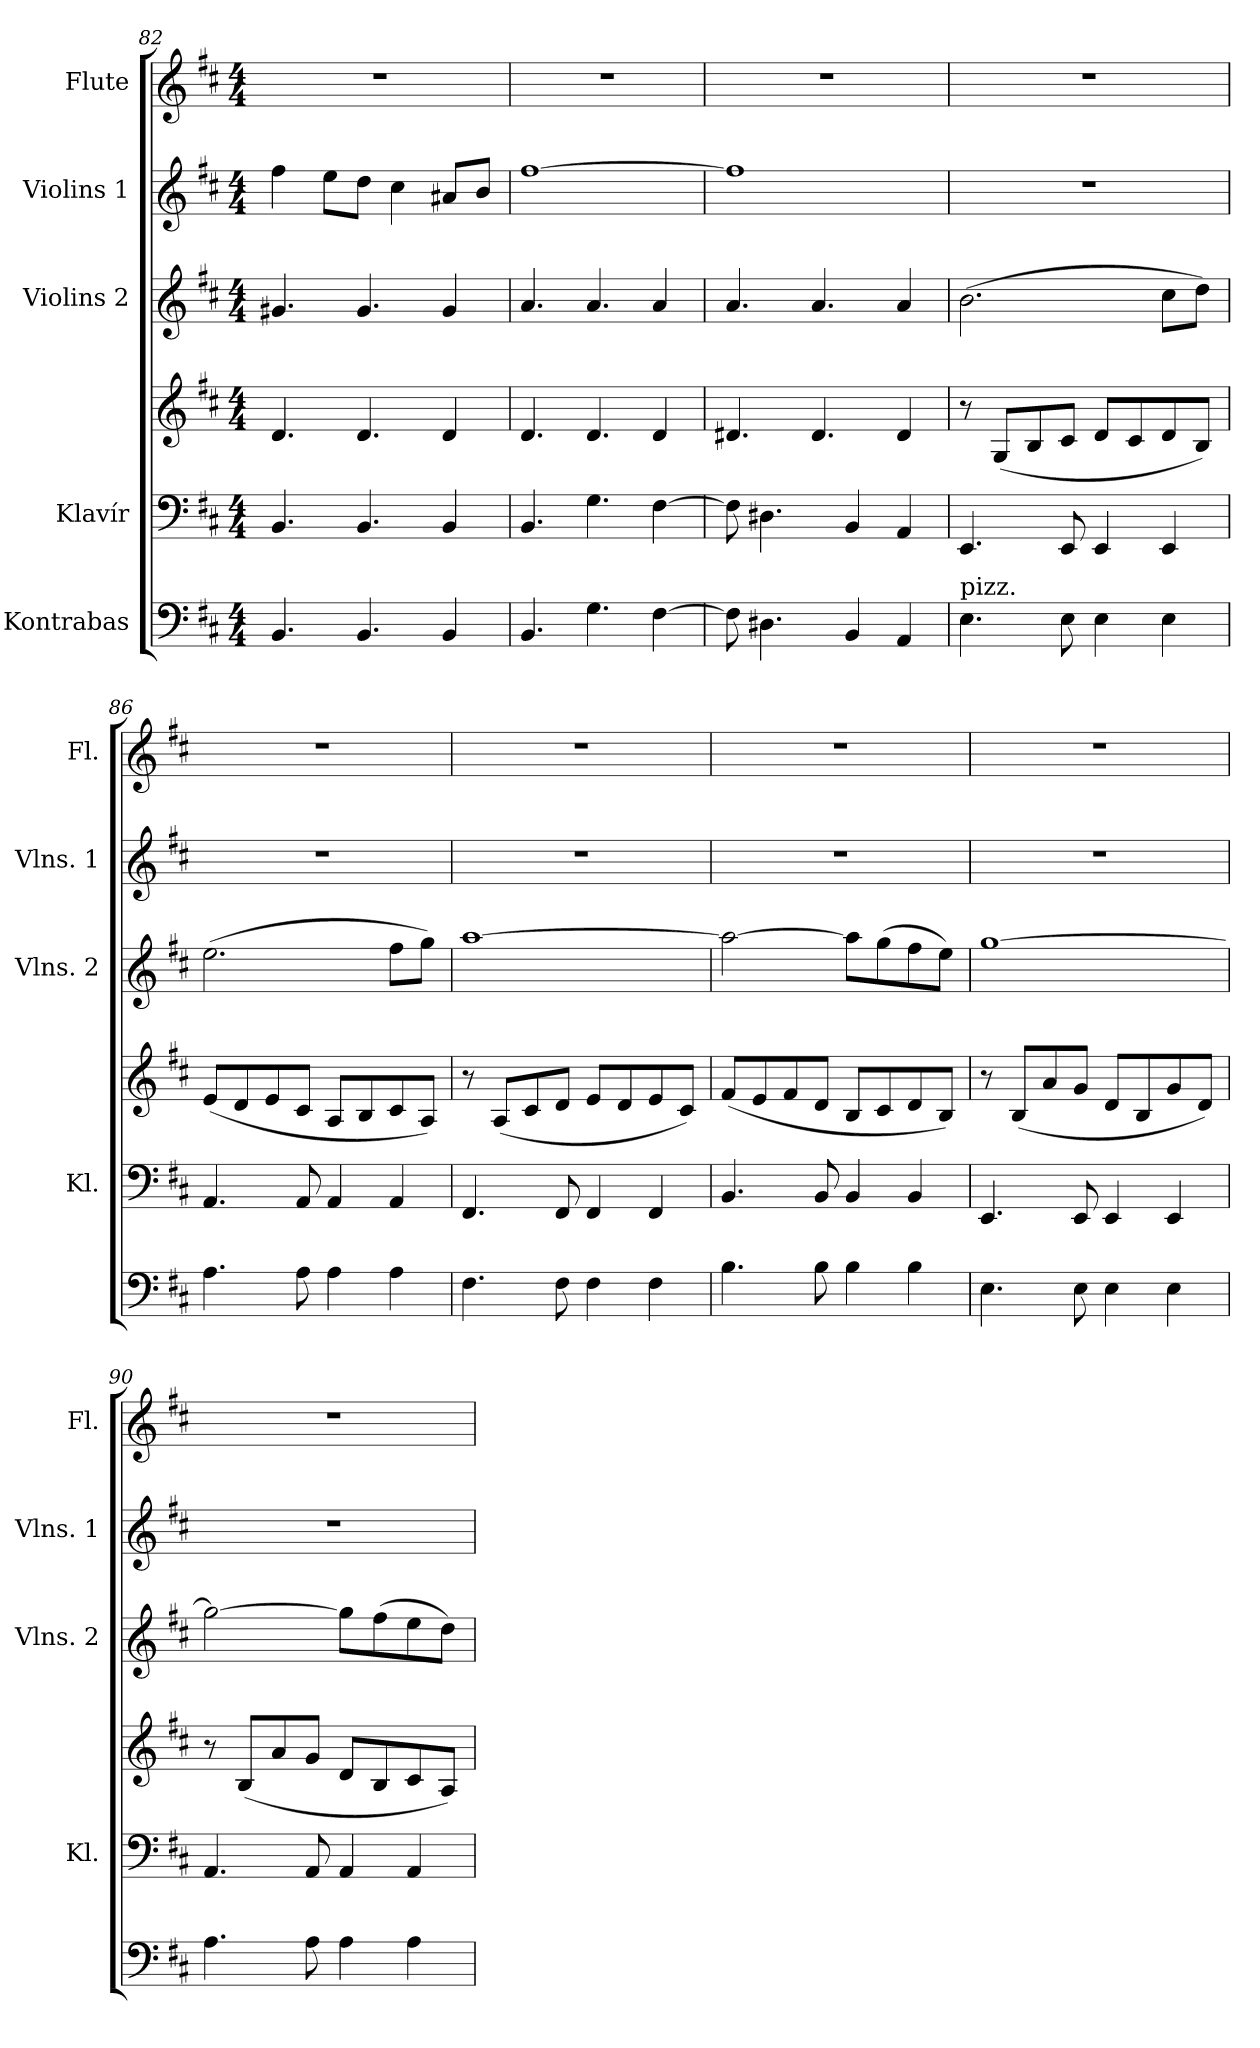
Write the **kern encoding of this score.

**kern	**kern	**kern	**kern	**kern	**kern
*part5	*part4	*part4	*part3	*part2	*part1
*staff6	*staff5	*staff4	*staff3	*staff2	*staff1
*I"Kontrabas	*I"Klavír	*	*I"Violins 2	*I"Violins 1	*I"Flute
*	*I'Kl.	*	*I'Vlns. 2	*I'Vlns. 1	*I'Fl.
*clefF4	*clefF4	*clefG2	*clefG2	*clefG2	*clefG2
*ITrd7c12	*	*	*	*	*
*k[f#c#]	*k[f#c#]	*k[f#c#]	*k[f#c#]	*k[f#c#]	*k[f#c#]
*M4/4	*M4/4	*M4/4	*M4/4	*M4/4	*M4/4
=82	=82	=82	=82	=82	=82
4.BBB/	4.BB/	4.d/	4.g#X/	4ff#\	1r
.	.	.	.	8ee\L	.
4.BBB/	4.BB/	4.d/	4.g#/	8dd\J	.
.	.	.	.	4cc#\	.
4BBB/	4BB/	4d/	4g#/	8a#X/L	.
.	.	.	.	8b/J	.
=83	=83	=83	=83	=83	=83
4.BBB/	4.BB/	4.d/	4.a/	[1ff#	1r
4.GG\	4.G\	4.d/	4.a/	.	.
[4FF#\	[4F#\	4d/	4a/	.	.
=84	=84	=84	=84	=84	=84
8FF#\]	8F#\]	4.d#X/	4.a/	1ff#]	1r
4.DD#X\	4.D#X\	.	.	.	.
.	.	4.d#/	4.a/	.	.
4BBB/	4BB/	.	.	.	.
4AAA/	4AA/	4d#/	4a/	.	.
=85	=85	=85	=85	=85	=85
!LO:TX:a:t=pizz.	!	!	!	!	!
4.EE\	4.EE/	8r	(2.b\	1r	1r
.	.	(8G/L	.	.	.
.	.	8B/	.	.	.
8EE\	8EE/	8c#/J	.	.	.
4EE\	4EE/	8d/L	.	.	.
.	.	8c#/	.	.	.
4EE\	4EE/	8d/	8cc#\L	.	.
.	.	8B/J)	8dd\J)	.	.
=86	=86	=86	=86	=86	=86
4.AA\	4.AA/	(8e/L	(2.ee\	1r	1r
.	.	8d/	.	.	.
.	.	8e/	.	.	.
8AA\	8AA/	8c#/J	.	.	.
4AA\	4AA/	8A/L	.	.	.
.	.	8B/	.	.	.
4AA\	4AA/	8c#/	8ff#\L	.	.
.	.	8A/J)	8gg\J)	.	.
=87	=87	=87	=87	=87	=87
4.FF#\	4.FF#/	8r	[1aa	1r	1r
.	.	(8A/L	.	.	.
.	.	8c#/	.	.	.
8FF#\	8FF#/	8d/J	.	.	.
4FF#\	4FF#/	8e/L	.	.	.
.	.	8d/	.	.	.
4FF#\	4FF#/	8e/	.	.	.
.	.	8c#/J)	.	.	.
=88	=88	=88	=88	=88	=88
4.BB\	4.BB/	(8f#/L	2aa\_	1r	1r
.	.	8e/	.	.	.
.	.	8f#/	.	.	.
8BB\	8BB/	8d/J	.	.	.
4BB\	4BB/	8B/L	8aa\L]	.	.
.	.	8c#/	(8gg\	.	.
4BB\	4BB/	8d/	8ff#\	.	.
.	.	8B/J)	8ee\J)	.	.
=89	=89	=89	=89	=89	=89
4.EE\	4.EE/	8r	[1gg	1r	1r
.	.	(8B/L	.	.	.
.	.	8a/	.	.	.
8EE\	8EE/	8g/J	.	.	.
4EE\	4EE/	8d/L	.	.	.
.	.	8B/	.	.	.
4EE\	4EE/	8g/	.	.	.
.	.	8d/J)	.	.	.
!!LO:PB:g=z
=90	=90	=90	=90	=90	=90
4.AA\	4.AA/	8r	2gg\_	1r	1r
.	.	(8B/L	.	.	.
.	.	8a/	.	.	.
8AA\	8AA/	8g/J	.	.	.
4AA\	4AA/	8d/L	8gg\L]	.	.
.	.	8B/	(8ff#\	.	.
4AA\	4AA/	8c#/	8ee\	.	.
.	.	8A/J)	8dd\J)	.	.
=	=	=	=	=	=
*-	*-	*-	*-	*-	*-
